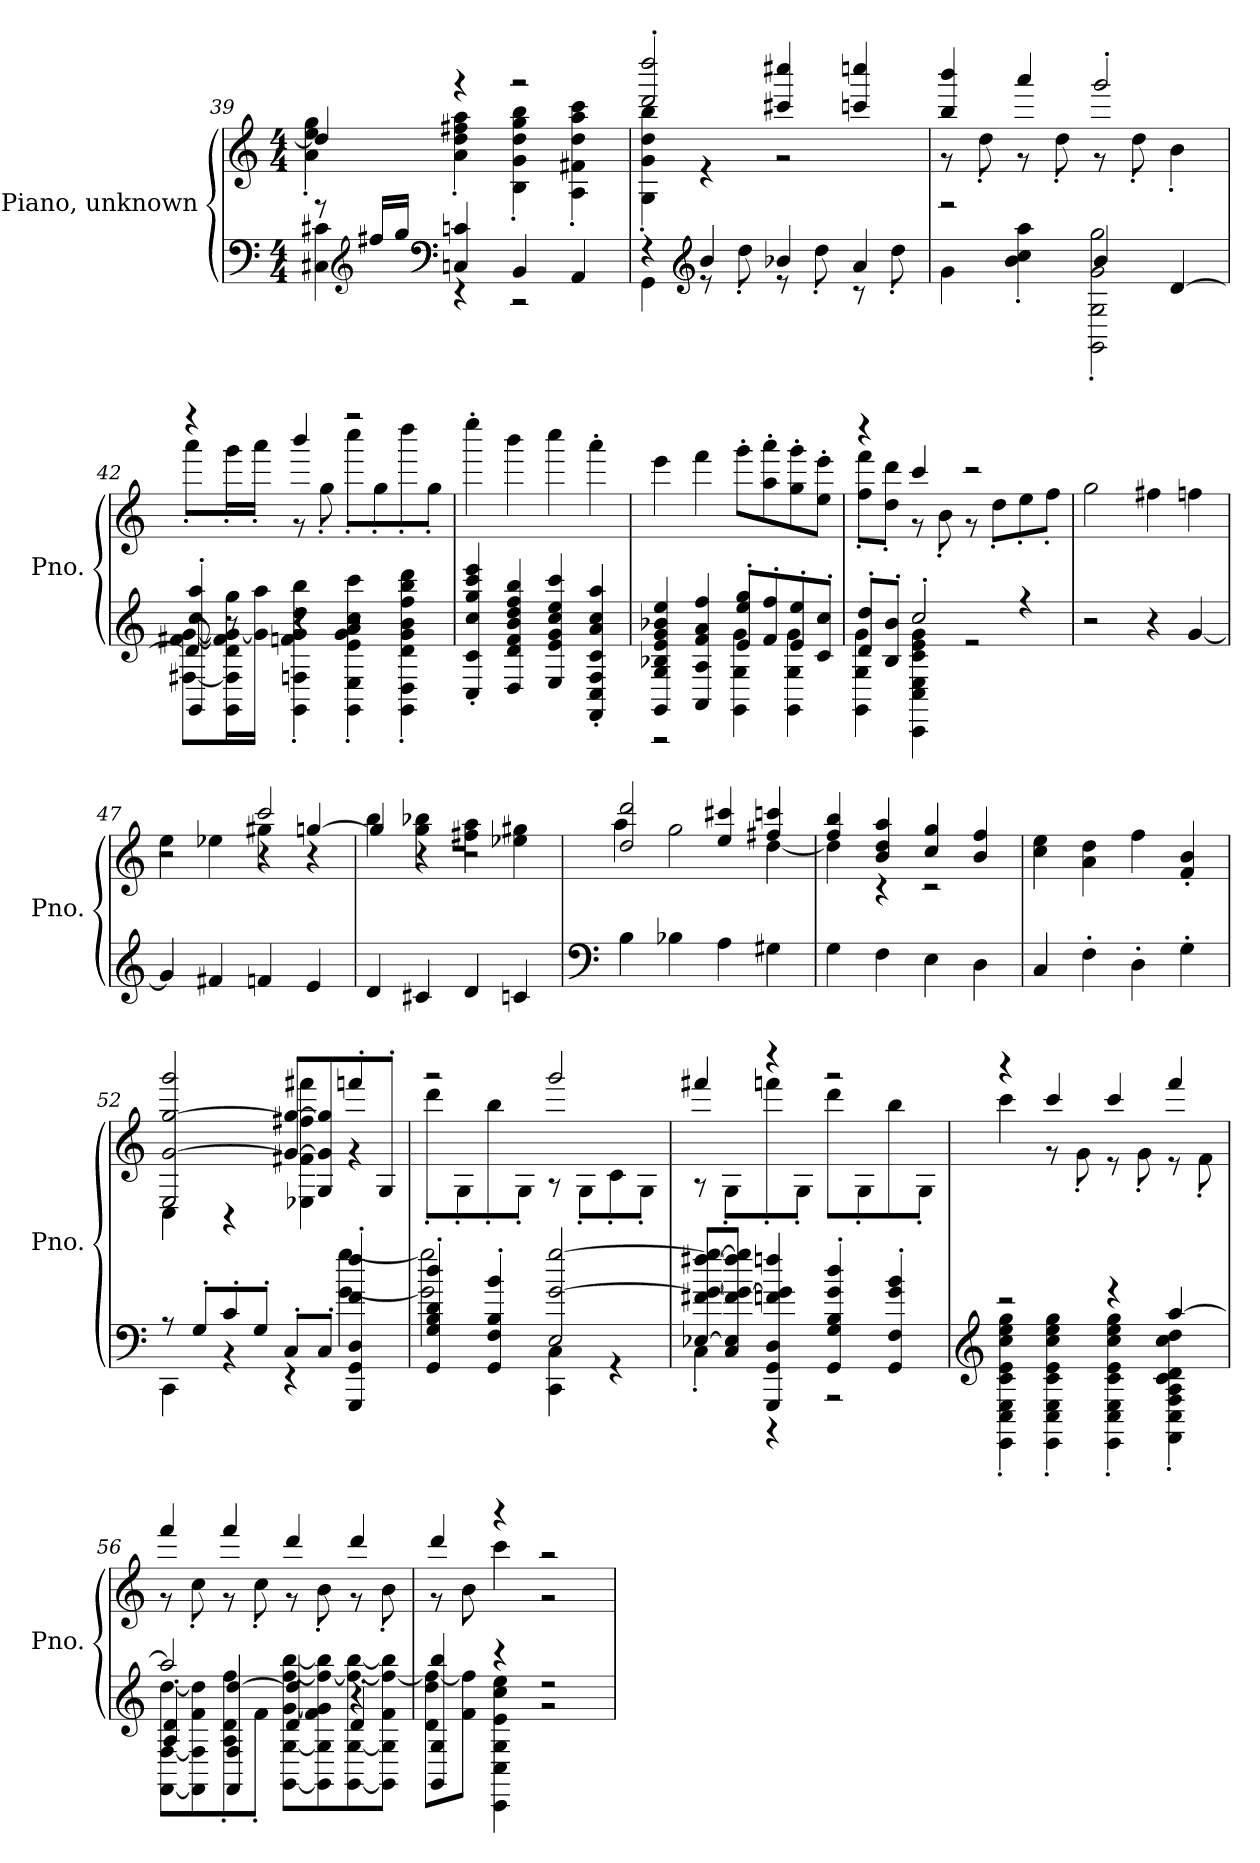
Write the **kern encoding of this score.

**kern	**kern
*part1	*part1
*staff2	*staff1
*I"Piano, unknown	*
*I'Pno.	*
!!LO:LB:g=z
*clefF4	*clefG2
*k[]	*k[]
*M4/4	*M4/4
=39	=39
*^	*^
8r	4C#X\ 4c#X\	4dd/]	4a\' 4ee\' 4gg\'
*clefG2	*	*	*
16ff#X/LL	.	.	.
16gg/JJ	.	.	.
*clefF4	*	*	*
4Cn/ 4cn/	4r	4r	4a\' 4dd\' 4ff#X\' 4aa\'
4BB/	2r	2r	4B\' 4g\' 4dd\' 4gg\' 4bb\'
4AA/	.	.	4A\' 4f#X\' 4dd\' 4aa\' 4ccc\'
=40	=40	=40	=40
4r	4GG\	2ddd/' 2dddd/'	4G\' 4g\' 4dd\' 4bb\'
*clefG2	*	*	*
4b/	8r	.	4r
.	8dd'\	.	.
4b-X/	8r	4ccc#X/ 4cccc#X/	2r
.	8dd'\	.	.
4a/	8r	4cccn/ 4ccccn/	.
.	8dd'\	.	.
=41	=41	=41	=41
2r	4g\	4bb/ 4bbb/	8r
.	.	.	8dd'\
.	4b\' 4cc\' 4aa\'	4aaa/	8r
.	.	.	8dd'\
4b/	2GG\' 2G\' 2g\' 2gg\'	2ggg'/	8r
.	.	.	8dd'\
[4d/	.	.	4b'\
=42	=42	=42	=42
*	*^	*	*
8d/]	[8F#X\ [8f#X\ [8g\L	4GG/' 4cc/' 4aa/'	4r	8aaa'\L
8r	16GG\ 16F#\] 16d\ 16f#\] 16g\_ 16gg\L	.	.	16ggg'\L
.	16g\] 16aa\JJ	.	.	16aaa'\JJ
4r	4GG\' 4Fn\' 4fn\' 4g\' 4dd\' 4bb\'	4r	4bbb/	8r
.	.	.	.	8gg'\
2r	4GG\' 4E\' 4e\' 4g\' 4a\' 4cc\' 4ccc\'	2r	2r	8cccc'\L
.	.	.	.	8gg'\
.	4GG\' 4D\' 4d\' 4g\' 4b\' 4ff\' 4bb\' 4ddd\'	.	.	8dddd'\
.	.	.	.	8gg'\J
*v	*v	*v	*	*
*	*v	*v
!!LO:LB:g=z
=43	=43
4C/' 4c/' 4cc/' 4gg/' 4ccc/' 4eee/'	4eeee'\
4D/ 4d/ 4f/ 4b/ 4dd/ 4ff/ 4bb/	4bbb\
4E/ 4e/ 4g/ 4cc/ 4ee/ 4ccc/	4cccc\
4FF/' 4C/' 4F/' 4c/' 4a/' 4cc/' 4aa/'	4aaa'\
=44	=44
*^	*
4GG/ 4G/ 4B-X/ 4e/ 4g/ 4b-X/ 4ee/	2r	4eee\
4AA/ 4A/ 4f/ 4a/ 4ff/	.	4fff\
8e/' 8ee/' 8gg/'L	4GG\ 4G\ 4g\	8ggg'\L
8f/' 8ff/'	.	8aa\' 8aaa\'
8e/' 8ee/'	4GG\ 4G\ 4g\	8gg\' 8ggg\'
8c/' 8cc/'J	.	8ee\' 8eee\'J
=45	=45	=45
*	*	*^
8d/' 8dd/'L	4GG\ 4G\ 4g\	4r	8ff\' 8fff\'L
8B/' 8b/'J	.	.	8dd\' 8ddd\'J
2cc'/	4CC\ 4C\ 4E\ 4c\ 4e\ 4g\	4ccc/	8r
.	.	.	8b'\
.	2r	2r	8r
.	.	.	8dd'\L
4r	.	.	8ee'\
.	.	.	8ff'\J
*v	*v	*	*
*	*v	*v
=46	=46
2r	2gg\
4r	4ff#X\
[4g/	4ffn\
=47	=47
*	*^
*	*	*^
4g/]	2r	4ee\	2r
4f#X/	.	4ee-X\	.
4fn/	2ccc/	4gg#X\	4r
4e/	.	4r	[4ggn/
!!LO:LB:g=z	!!	!!
=48	=48	=48	=48
4d/	1r	4bb\	4gg/]
4c#X/	.	4gg\ 4bb-X\	4r
4d/	.	4ff#X\ 4aa\	2r
4cn/	.	4ee-X\ 4gg#X\	.
*	*v	*v	*v
=49	=49
*clefF4	*
*	*^
4B\	2dd/ 2ddd/	4aa\
4B-X\	.	2gg\
4A\	4ee/ 4ccc#X/	.
4G#X\	4ff#X/ 4cccn/	[4dd\
=50	=50	=50
4G\	4ff/ 4bb/	4dd\]
4F\	4b/ 4dd/ 4aa/	4r
4E\	4cc/ 4gg/	2r
4D\	4b/ 4ff/	.
*	*v	*v
=51	=51
4C/	4cc\ 4ee\
4F'\	4a\ 4dd\
4D'\	4ff\
4G'\	4f/' 4b/'
=52	=52
*^	*^
8r	4CC\	2E/ [2g/ [2gg/ 2ggg/	4C\
8G'/L	.	.	.
8c'/	4r	.	4r
8G'/J	.	.	.
8C'/L	4r	8g/_ 8gg/_L	4E-X\ 4f#X\ 4ff#X\ 4fff#X\
8C'/J	.	8G/ 8g/] 8gg/]	.
4GGG/' 4GG/' 4D/' 4f/' 4ff/'	[4g\ [4gg\	8fffn'/	4r
.	.	8G'/J	.
!!LO:PB:g=z	!!
=53	=53	=53	=53
4GG/' 4G/' 4B/' 4d/' 4dd/'	2g\] 2gg\]	2r	8ddd'\L
.	.	.	8G'\
4GG/' 4F/' 4B/' 4b/'	.	.	8bb'\
.	.	.	8G'\J
2E/ [2g/ [2gg/	4CC\ 4C\	2ggg/	8r
.	.	.	8G'\L
.	4r	.	8c'\
.	.	.	8G'\J
=54	=54	=54	=54
[8E-X/ [8f#X/ 8g/_ [8ff#X/ 8gg/_L	4C'\	4fff#X/	8r
8C/ 8E-/] 8f#/] 8g/_ 8ff#/] 8gg/]J	.	.	8G'\L
4GGG/ 4GG/ 4D/ 4fn/ 4g/] 4ffn/	4r	4r	8fffn'\
.	.	.	8G'\J
4GG/' 4G/' 4B/' 4g/' 4dd/'	2r	2r	8ddd\L
.	.	.	8G'\
4GG/' 4F/' 4g/' 4b/'	.	.	8bb\
.	.	.	8G'\J
=55	=55	=55	=55
*clefG2	*	*	*
2r	4EE\' 4C\' 4E\' 4c\' 4e\' 4cc\' 4ee\' 4gg\'	4r	4ccc\
.	4EE\' 4C\' 4E\' 4c\' 4e\' 4cc\' 4ee\' 4gg\'	4ccc/	8r
.	.	.	8g'\
4r	4EE\' 4C\' 4E\' 4c\' 4e\' 4cc\' 4ee\' 4gg\'	4ccc/	8r
.	.	.	8g'\
[4aa/	4FF\' 4C\' 4F\' 4A\' 4c\' 4d\' 4cc\' 4dd\'	4fff/	8r
.	.	.	8f'\
=56	=56	=56	=56
*	*^	*	*
2aa/]	[8FF\ [8F\ [8dd\L	4A/' 4d/'	4fff/	8r
.	8FF\] 8F\] 8f\ 8dd\]	.	.	8cc'\
.	8A\' 8d\' 8ff\'	4FF/ 4F/ [4dd/	4fff/	8r
.	8f'\J	.	.	8cc'\
4d'/	[8GG\ [8G\ [8g\ [8ff\ [8bb\L	4dd/]	4ddd/	8r
.	8GG\] 8G\] 8f\ 8g\] 8ff\_ 8bb\]	.	.	8b'\
4d'/	[8GG\ [8G\ 8ff\_ [8bb\	4r	4ddd/	8r
.	8GG\] 8G\] 8f\ 8ff\_ 8bb\]J	.	.	8b'\
*	*v	*v	*	*
!!LO:LB:g=z	!!
=57	=57	=57	=57
4GG/ 4G/ 4bb/	8d\ 8dd\ 8ff\_L	4ddd/	8r
.	8f\ 8ff\]J	.	8b\
4r	4CC\ 4C\ 4G\ 4e\ 4cc\ 4ee\	4r	4ccc\
2r	2r	2r	2r
*v	*v	*	*
*	*v	*v
=	=
*-	*-
